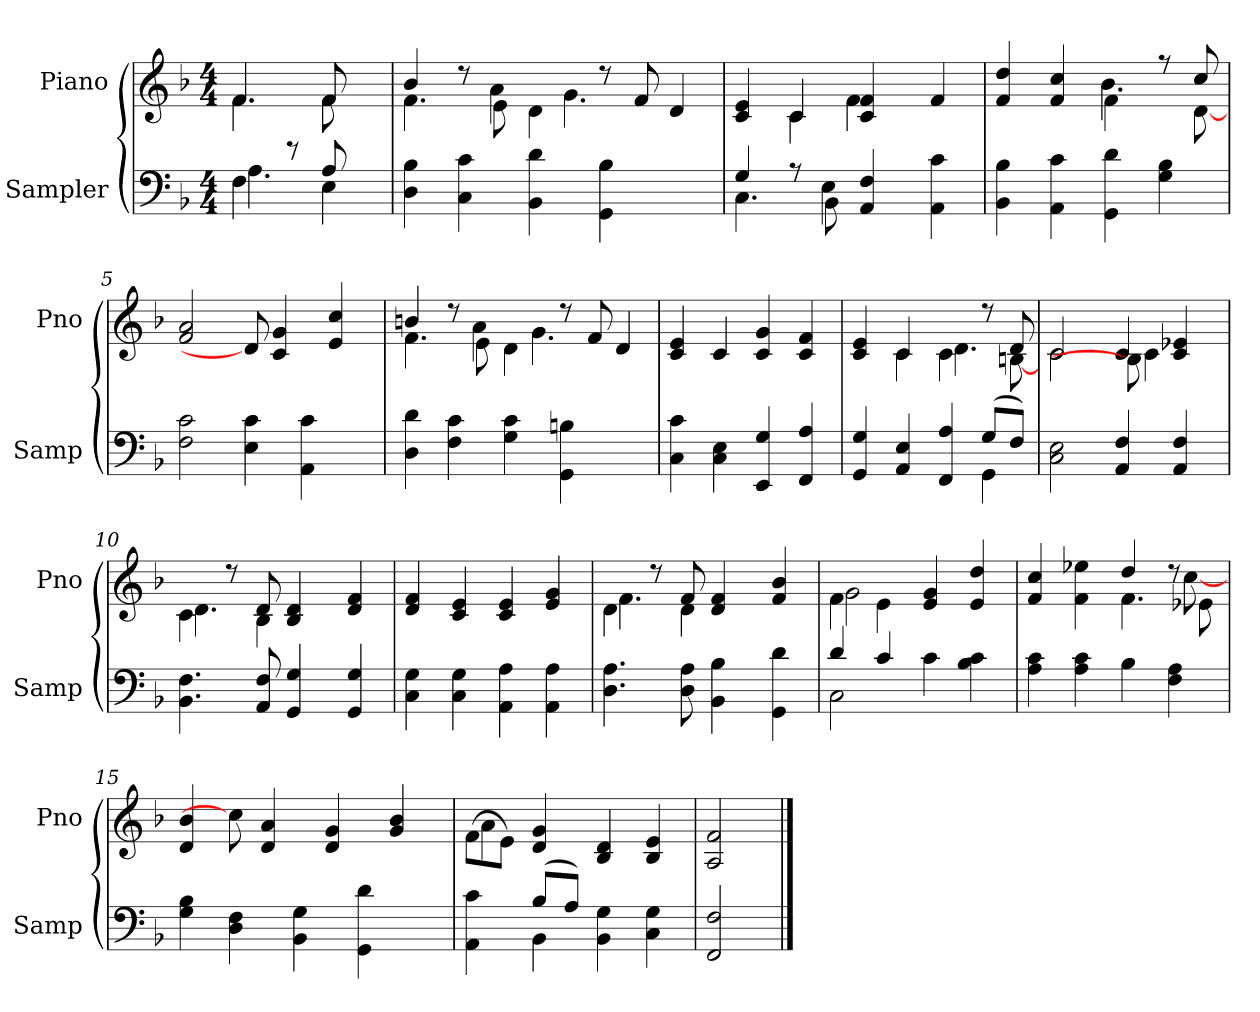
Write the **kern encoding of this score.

**kern	**kern
*part2	*part1
*staff2	*staff1
*I"Sampler	*I"Piano
*I'Samp	*I'Pno
*clefF4	*clefG2
*k[b-]	*k[b-]
*F:	*F:
*M4/4	*M4/4
=1	=1
*^	*^
4F\	4.A	4.f/	4.f
8r	.	.	.
8A/	4E	8f/	8f
8ryy	.	8ryy	8ryy
*v	*v	*	*
=2	=2	=2
4D 4B-	4b-/	4.f
4C 4c	8r	.
.	8e\	4a
4BB- 4d	4d\	.
.	.	4.g
4GG 4B-	8r	.
.	8f	.
4ryy	4ryy	4d
=3	=3	=3
*^	*	*
4G/	4.C	4c 4e	4ryy
8r	.	4c/	4c
8BB-\	4E	.	.
4AA 4F	.	4c 4f	4f
.	4.ryy	.	.
4AA 4c	.	4f/	4ryy
*v	*v	*	*
=4	=4	=4
4BB- 4B-	4f 4dd	2ryy
4AA 4c	4f 4cc	.
4GG 4d	4f\	4.b-
4G 4B-	8r	.
.	8cc/	[8d
*	*v	*v
=5	=5
2F 2c	2f 2a
4E 4c	8d]
.	4c 4g
4AA 4c	.
.	4e 4cc
8ryy	.
=6	=6
*	*^
4D 4d	4bn/	4.f
4F 4c	8r	.
.	8e\	4a
4G 4c	4d\	.
.	.	4.g
4GG 4Bn	8r	.
.	8f	.
4ryy	4ryy	4d
*	*v	*v
=7	=7
4C 4c	4c 4e
4C 4E	4c
4EE 4G	4c 4g
4FF 4A	4c 4f
=8	=8
*^	*^
4GG 4G	2.ryy	4c 4e	4ryy
4AA 4E	.	4c/	4c
4FF 4A	.	4c\	4.d
(8G/L	4GG	8r	.
8F/J)	.	8d	[8Bn
*v	*v	*	*
=9	=9	=9
2C 2E	2c/	2c
4AA 4F	4c/	8B]
.	.	4c
4AA 4F	4c 4e-X	.
.	.	8ryy
=10	=10	=10
4.BB- 4.F	4c\	4.d
.	8r	.
8AA 8F	8d	4B-
4GG 4G	4B- 4d	.
.	.	4.ryy
4GG 4G	4d 4f	.
*	*v	*v
=11	=11
4C 4G	4d 4f
4C 4G	4c 4e
4AA 4A	4c 4e
4AA 4A	4e 4g
=12	=12
*	*^
4.D 4.A	4d\	4.f
.	8r	.
8D 8A	8f	4d
4BB- 4B-	4d 4f	.
.	.	4.ryy
4GG 4d	4f 4b-	.
=13	=13	=13
*^	*	*
4d/	2C	4f\	2g
4c/	.	4e\	.
4c	2ryy	4e 4g	2ryy
4B- 4c	.	4e 4dd	.
*v	*v	*	*
=14	=14	=14
4A 4c	4f 4cc	2ryy
4A 4c	4f 4ee-X	.
4B-	4dd/	4.f
4F 4A	8r	.
.	8e-X\	[8cc
*	*v	*v
=15	=15
4G 4B-	4d 4b-
4D 4F	8cc]
.	4d 4a
4BB- 4G	.
.	4d 4g
4GG 4d	.
.	4g 4b-
8ryy	.
=16	=16
*^	*^
4AA 4c	4ryy	(8f\L	4a
.	.	8e\J)	.
(8B-/L	4BB-	4d 4g	2.ryy
8A/J)	.	.	.
4BB- 4G	2ryy	4B- 4d	.
4C 4G	.	4B- 4e	.
*v	*v	*	*
*	*v	*v
=17	=17
2FF 2F	2A 2f
==	==
*-	*-
